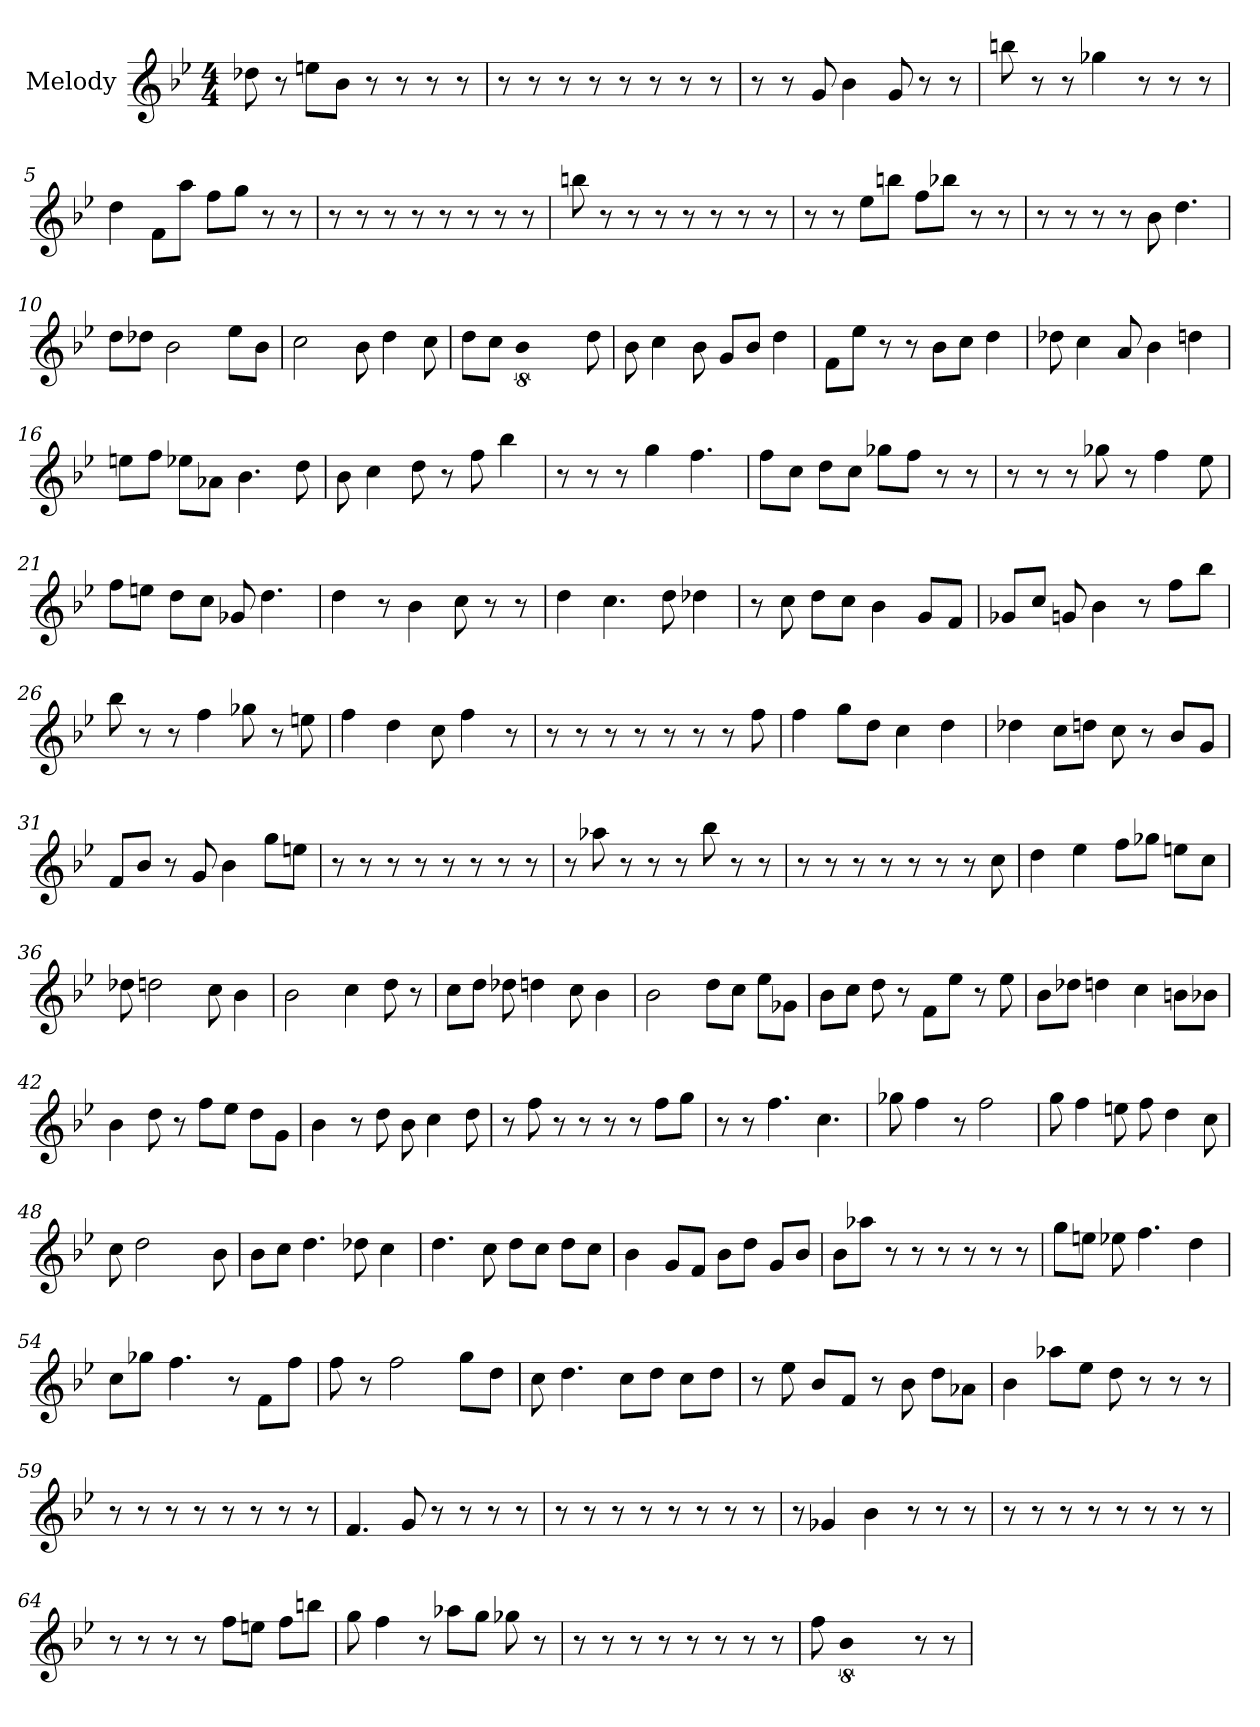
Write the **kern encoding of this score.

**kern
*part1
*staff1
*I"Melody
*clefG2
*k[b-e-]
*B-:
*M4/4
*MM95
=1
8dd-
8r
8ee\L
8b-\J
8r
8r
8r
8r
=2
8r
8r
8r
8r
8r
8r
8r
8r
=3
8r
8r
8g
4b-
8g
8r
8r
=4
8bb
8r
8r
4gg-
8r
8r
8r
=5
4dd
8f\L
8aa\J
8ff\L
8gg\J
8r
8r
=6
8r
8r
8r
8r
8r
8r
8r
8r
=7
8bb
8r
8r
8r
8r
8r
8r
8r
=8
8r
8r
8ee-\L
8bb\J
8ff\L
8bb-\J
8r
8r
=9
8r
8r
8r
8r
8b-
4.dd
=10
8dd\L
8dd-\J
2b-
8ee-\L
8b-\J
=11
2cc
8b-
4dd
8cc
=12
8dd\L
8cc\J
!LO:N:vis=2
8%5b-
8dd
=13
8b-
4cc
8b-
8g/L
8b-/J
4dd
=14
8f\L
8ee-\J
8r
8r
8b-\L
8cc\J
4dd
=15
8dd-
4cc
8a
4b-
4dd
=16
8ee\L
8ff\J
8ee-\L
8a-\J
4.b-
8dd
=17
8b-
4cc
8dd
8r
8ff
4bb-
=18
8r
8r
8r
4gg
4.ff
=19
8ff\L
8cc\J
8dd\L
8cc\J
8gg-\L
8ff\J
8r
8r
=20
8r
8r
8r
8gg-
8r
4ff
8ee-
=21
8ff\L
8ee\J
8dd\L
8cc\J
8g-
4.dd
=22
4dd
8r
4b-
8cc
8r
8r
=23
4dd
4.cc
8dd
4dd-
=24
8r
8cc
8dd\L
8cc\J
4b-
8g/L
8f/J
=25
8g-/L
8cc/J
8g
4b-
8r
8ff\L
8bb-\J
=26
8bb-
8r
8r
4ff
8gg-
8r
8ee
=27
4ff
4dd
8cc
4ff
8r
=28
8r
8r
8r
8r
8r
8r
8r
8ff
=29
4ff
8gg\L
8dd\J
4cc
4dd
=30
4dd-
8cc\L
8dd\J
8cc
8r
8b-/L
8g/J
=31
8f/L
8b-/J
8r
8g
4b-
8gg\L
8ee\J
=32
8r
8r
8r
8r
8r
8r
8r
8r
=33
8r
8aa-
8r
8r
8r
8bb-
8r
8r
=34
8r
8r
8r
8r
8r
8r
8r
8cc
=35
4dd
4ee-
8ff\L
8gg-\J
8ee\L
8cc\J
=36
8dd-
2dd
8cc
4b-
=37
2b-
4cc
8dd
8r
=38
8cc\L
8dd\J
8dd-
4dd
8cc
4b-
=39
2b-
8dd\L
8cc\J
8ee-\L
8g-\J
=40
8b-\L
8cc\J
8dd
8r
8f\L
8ee-\J
8r
8ee-
=41
8b-\L
8dd-\J
4dd
4cc
8b\L
8b-\J
=42
4b-
8dd
8r
8ff\L
8ee-\J
8dd\L
8g\J
=43
4b-
8r
8dd
8b-
4cc
8dd
=44
8r
8ff
8r
8r
8r
8r
8ff\L
8gg\J
=45
8r
8r
4.ff
4.cc
=46
8gg-
4ff
8r
2ff
=47
8gg
4ff
8ee
8ff
4dd
8cc
=48
8cc
!LO:N:vis=2
2.dd
8b-
=49
8b-\L
8cc\J
4.dd
8dd-
4cc
=50
4.dd
8cc
8dd\L
8cc\J
8dd\L
8cc\J
=51
4b-
8g/L
8f/J
8b-\L
8dd\J
8g/L
8b-/J
=52
8b-\L
8aa-\J
8r
8r
8r
8r
8r
8r
=53
8gg\L
8ee\J
8ee-
4.ff
4dd
=54
8cc\L
8gg-\J
4.ff
8r
8f\L
8ff\J
=55
8ff
8r
2ff
8gg\L
8dd\J
=56
8cc
4.dd
8cc\L
8dd\J
8cc\L
8dd\J
=57
8r
8ee-
8b-/L
8f/J
8r
8b-
8dd\L
8a-\J
=58
4b-
8aa-\L
8ee-\J
8dd
8r
8r
8r
=59
8r
8r
8r
8r
8r
8r
8r
8r
=60
4.f
8g
8r
8r
8r
8r
=61
8r
8r
8r
8r
8r
8r
8r
8r
=62
8r
4g-
4b-
8r
8r
8r
=63
8r
8r
8r
8r
8r
8r
8r
8r
=64
8r
8r
8r
8r
8ff\L
8ee\J
8ff\L
8bb\J
=65
8gg
4ff
8r
8aa-\L
8gg\J
8gg-
8r
=66
8r
8r
8r
8r
8r
8r
8r
8r
=67
8ff
!LO:N:vis=2
8%5b-
8r
8r
=
*-
